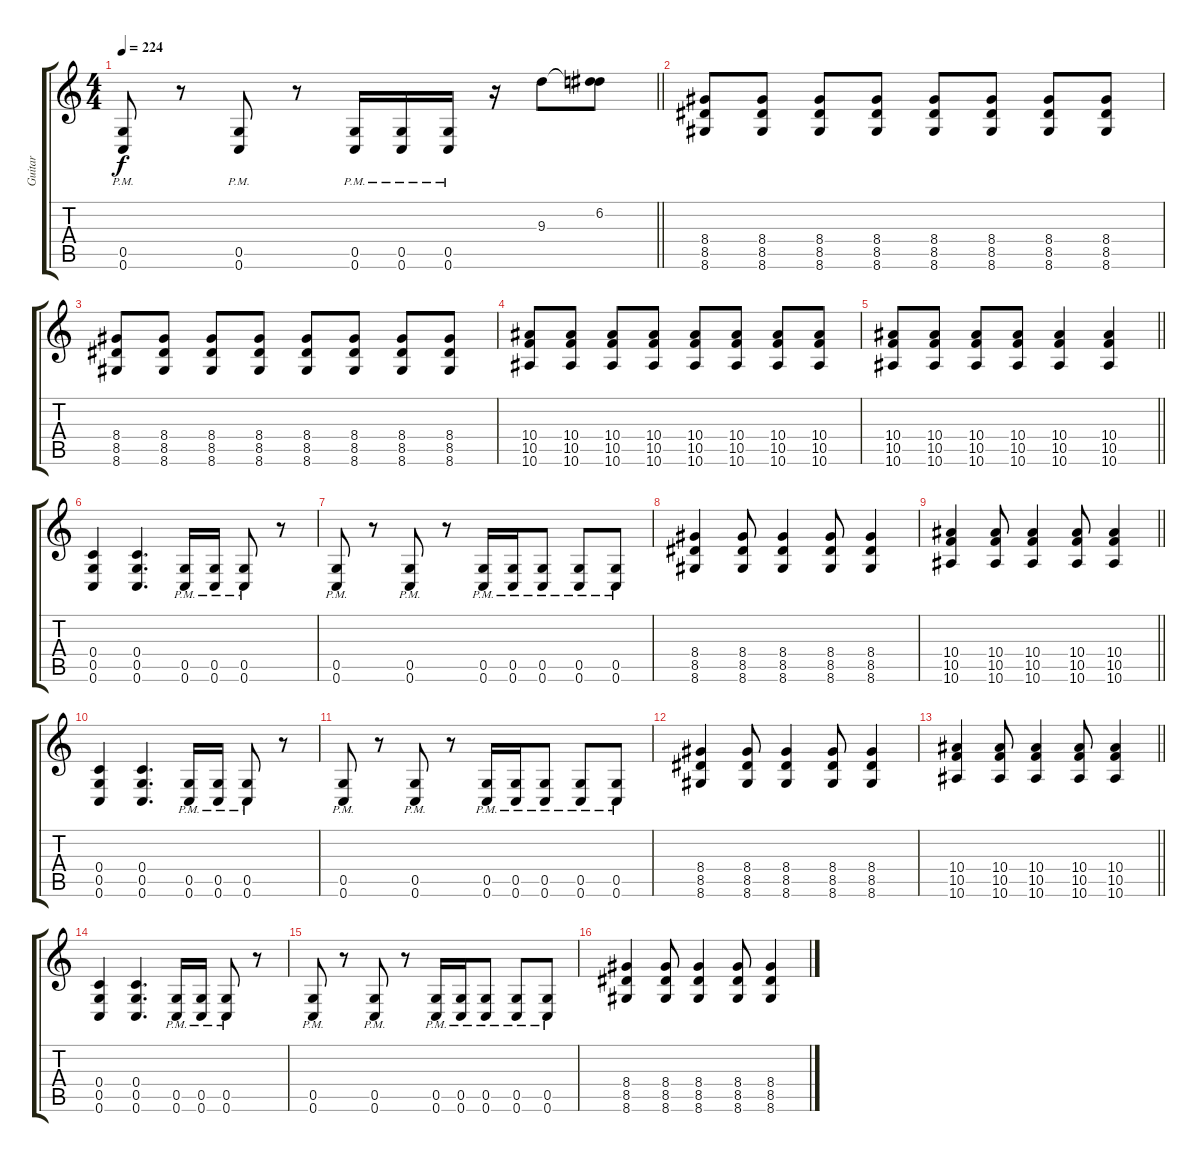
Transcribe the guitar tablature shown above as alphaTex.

\track ("Guitar" "Guitar") {instrument distortionguitar}
\staff {score tabs}
\tuning (D4 A3 F3 C3 G2 C2) {hide}
\ts (4 4)
\tempo 224
\clef g2
\barLineRight lightlight
\ks c
(0.5{pm} 0.6{pm}).8{dy f} r.8 (0.5{pm} 0.6{pm}).8 r.8 (0.5{pm} 0.6{pm}).16 (0.5{pm} 0.6{pm}).16 (0.5{pm} 0.6{pm}).16 r.16 9.3.8 (6.2 9.3{t}).8 |
\section ("" " ")
(8.4 8.5 8.6).8 (8.4 8.5 8.6).8 (8.4 8.5 8.6).8 (8.4 8.5 8.6).8 (8.4 8.5 8.6).8 (8.4 8.5 8.6).8 (8.4 8.5 8.6).8 (8.4 8.5 8.6).8 |
(8.4 8.5 8.6).8 (8.4 8.5 8.6).8 (8.4 8.5 8.6).8 (8.4 8.5 8.6).8 (8.4 8.5 8.6).8 (8.4 8.5 8.6).8 (8.4 8.5 8.6).8 (8.4 8.5 8.6).8 |
(10.4 10.5 10.6).8 (10.4 10.5 10.6).8 (10.4 10.5 10.6).8 (10.4 10.5 10.6).8 (10.4 10.5 10.6).8 (10.4 10.5 10.6).8 (10.4 10.5 10.6).8 (10.4 10.5 10.6).8 |
\barLineRight lightlight
(10.4 10.5 10.6).8 (10.4 10.5 10.6).8 (10.4 10.5 10.6).8 (10.4 10.5 10.6).8 (10.4 10.5 10.6).4 (10.4 10.5 10.6).4 |
\section ("" " ")
(0.4 0.5 0.6).4 (0.4 0.5 0.6).4{d} (0.5{pm} 0.6{pm}).16 (0.5{pm} 0.6{pm}).16 (0.5{pm} 0.6{pm}).8 r.8 |
(0.5{pm} 0.6{pm}).8 r.8 (0.5{pm} 0.6{pm}).8 r.8 (0.5{pm} 0.6{pm}).16 (0.5{pm} 0.6{pm}).16 (0.5{pm} 0.6{pm}).8 (0.5{pm} 0.6{pm}).8 (0.5{pm} 0.6{pm}).8 |
(8.4 8.5 8.6).4 (8.4 8.5 8.6).8 (8.4 8.5 8.6).4 (8.4 8.5 8.6).8 (8.4 8.5 8.6).4 |
\barLineRight lightlight
(10.4 10.5 10.6).4 (10.4 10.5 10.6).8 (10.4 10.5 10.6).4 (10.4 10.5 10.6).8 (10.4 10.5 10.6).4 |
(0.4 0.5 0.6).4 (0.4 0.5 0.6).4{d} (0.5{pm} 0.6{pm}).16 (0.5{pm} 0.6{pm}).16 (0.5{pm} 0.6{pm}).8 r.8 |
(0.5{pm} 0.6{pm}).8 r.8 (0.5{pm} 0.6{pm}).8 r.8 (0.5{pm} 0.6{pm}).16 (0.5{pm} 0.6{pm}).16 (0.5{pm} 0.6{pm}).8 (0.5{pm} 0.6{pm}).8 (0.5{pm} 0.6{pm}).8 |
(8.4 8.5 8.6).4 (8.4 8.5 8.6).8 (8.4 8.5 8.6).4 (8.4 8.5 8.6).8 (8.4 8.5 8.6).4 |
\barLineRight lightlight
(10.4 10.5 10.6).4 (10.4 10.5 10.6).8 (10.4 10.5 10.6).4 (10.4 10.5 10.6).8 (10.4 10.5 10.6).4 |
(0.4 0.5 0.6).4 (0.4 0.5 0.6).4{d} (0.5{pm} 0.6{pm}).16 (0.5{pm} 0.6{pm}).16 (0.5{pm} 0.6{pm}).8 r.8 |
(0.5{pm} 0.6{pm}).8 r.8 (0.5{pm} 0.6{pm}).8 r.8 (0.5{pm} 0.6{pm}).16 (0.5{pm} 0.6{pm}).16 (0.5{pm} 0.6{pm}).8 (0.5{pm} 0.6{pm}).8 (0.5{pm} 0.6{pm}).8 |
(8.4 8.5 8.6).4 (8.4 8.5 8.6).8 (8.4 8.5 8.6).4 (8.4 8.5 8.6).8 (8.4 8.5 8.6).4
